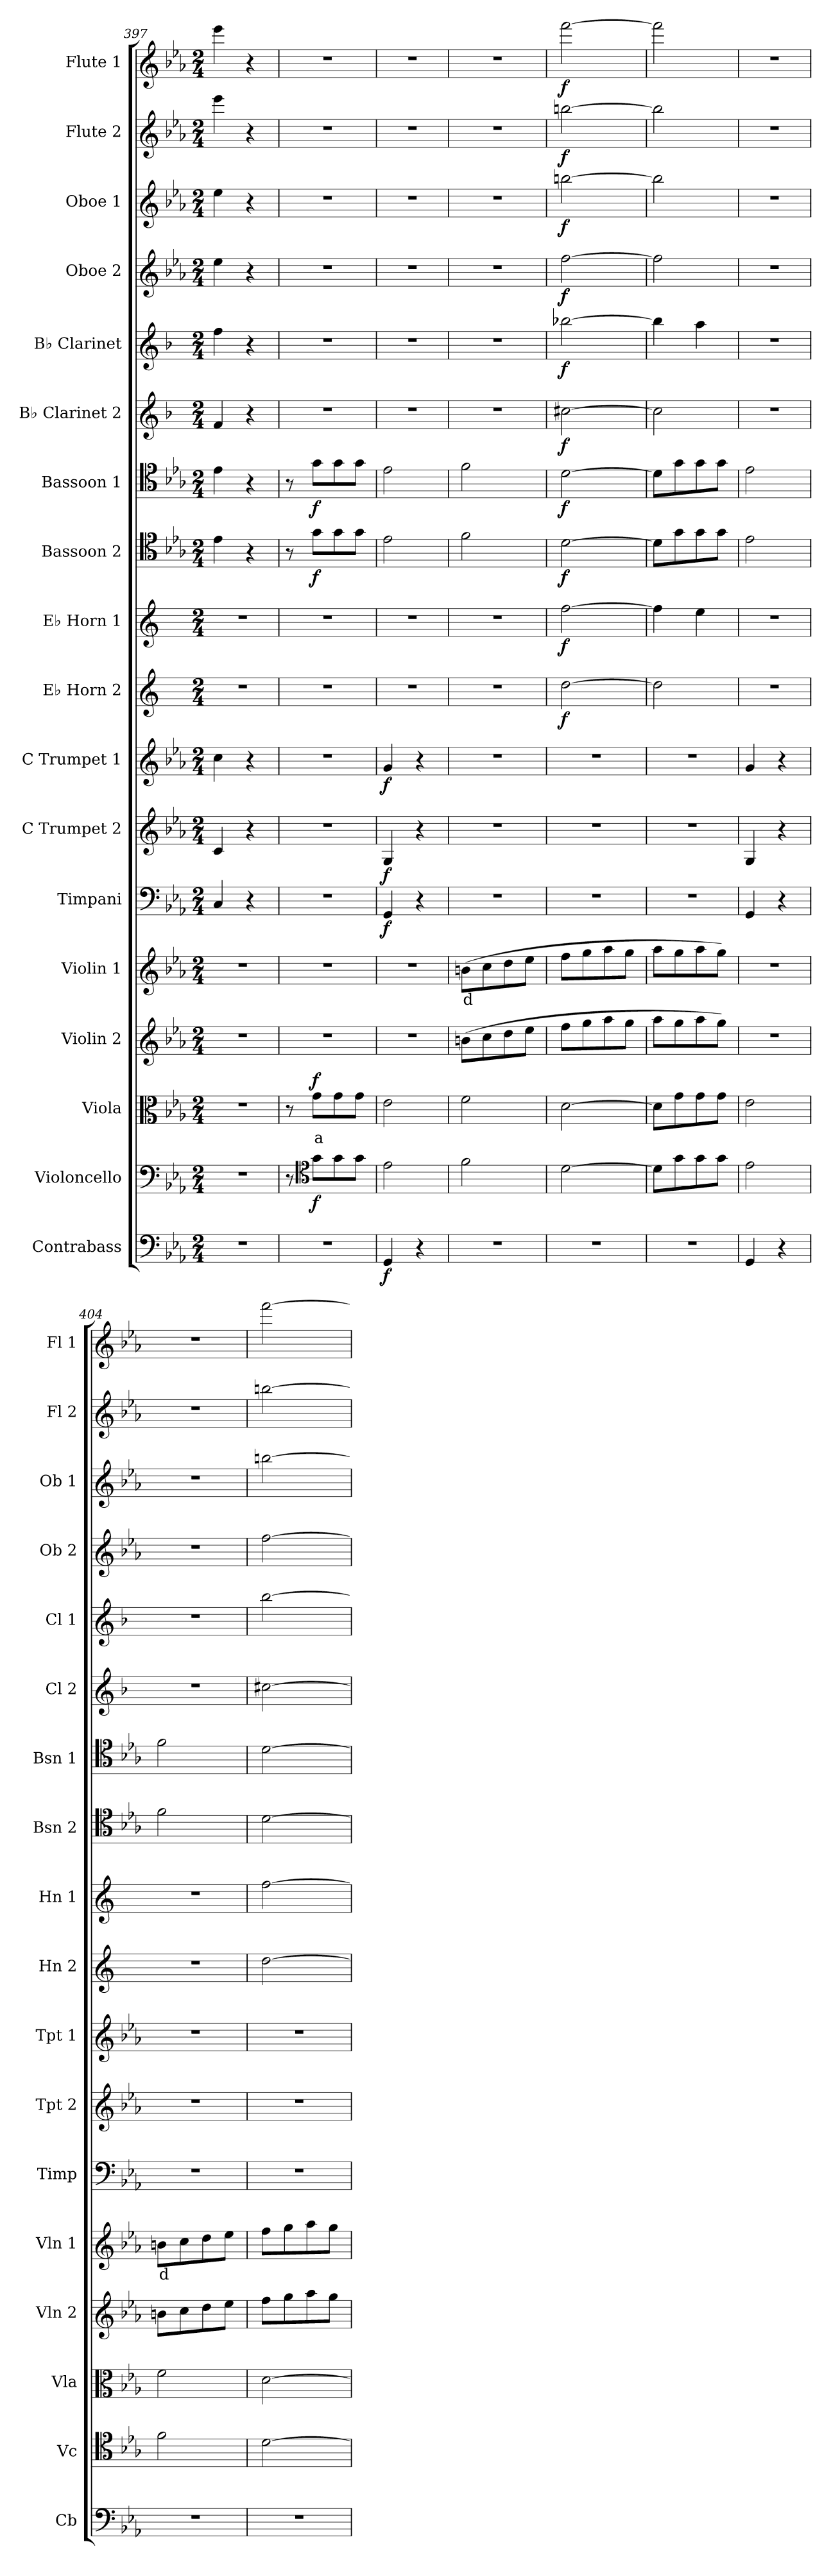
**kern	**dynam	**kern	**dynam	**kern	**text	**dynam	**kern	**kern	**text	**kern	**dynam	**kern	**dynam	**kern	**dynam	**kern	**dynam	**kern	**dynam	**kern	**dynam	**kern	**dynam	**kern	**dynam	**kern	**dynam	**kern	**dynam	**kern	**dynam	**kern	**dynam	**kern	**dynam
*part18	*part18	*part17	*part17	*part16	*part16	*part16	*part15	*part14	*part14	*part13	*part13	*part12	*part12	*part11	*part11	*part10	*part10	*part9	*part9	*part8	*part8	*part7	*part7	*part6	*part6	*part5	*part5	*part4	*part4	*part3	*part3	*part2	*part2	*part1	*part1
*staff18	*staff18	*staff17	*staff17	*staff16	*staff16	*staff16	*staff15	*staff14	*staff14	*staff13	*staff13	*staff12	*staff12	*staff11	*staff11	*staff10	*staff10	*staff9	*staff9	*staff8	*staff8	*staff7	*staff7	*staff6	*staff6	*staff5	*staff5	*staff4	*staff4	*staff3	*staff3	*staff2	*staff2	*staff1	*staff1
*I"Contrabass	*	*I"Violoncello	*	*I"Viola	*	*	*I"Violin 2	*I"Violin 1	*	*I"Timpani	*	*I"C Trumpet 2	*	*I"C Trumpet 1	*	*I"E♭ Horn 2	*	*I"E♭ Horn 1	*	*I"Bassoon 2	*	*I"Bassoon 1	*	*I"B♭ Clarinet 2	*	*I"B♭ Clarinet	*	*I"Oboe 2	*	*I"Oboe 1	*	*I"Flute 2	*	*I"Flute 1	*
*I'Cb	*	*I'Vc	*	*I'Vla	*	*	*I'Vln 2	*I'Vln 1	*	*I'Timp	*	*I'Tpt 2	*	*I'Tpt 1	*	*I'Hn 2	*	*I'Hn 1	*	*I'Bsn 2	*	*I'Bsn 1	*	*I'Cl 2	*	*I'Cl 1	*	*I'Ob 2	*	*I'Ob 1	*	*I'Fl 2	*	*I'Fl 1	*
*clefF4	*	*clefF4	*	*clefC3	*	*	*clefG2	*clefG2	*	*clefF4	*	*clefG2	*	*clefG2	*	*clefG2	*	*clefG2	*	*clefC4	*	*clefC4	*	*clefG2	*	*clefG2	*	*clefG2	*	*clefG2	*	*clefG2	*	*clefG2	*
*ITrd7c12	*	*	*	*	*	*	*	*	*	*	*	*	*	*	*	*ITrd5c9	*	*ITrd5c9	*	*	*	*	*	*ITrd1c2	*	*ITrd1c2	*	*	*	*	*	*	*	*	*
*k[b-e-a-]	*	*k[b-e-a-]	*	*k[b-e-a-]	*	*	*k[b-e-a-]	*k[b-e-a-]	*	*k[b-e-a-]	*	*k[b-e-a-]	*	*k[b-e-a-]	*	*k[b-e-a-]	*	*k[b-e-a-]	*	*k[b-e-a-]	*	*k[b-e-a-]	*	*k[b-e-a-]	*	*k[b-e-a-]	*	*k[b-e-a-]	*	*k[b-e-a-]	*	*k[b-e-a-]	*	*k[b-e-a-]	*
*M2/4	*	*M2/4	*	*M2/4	*	*	*M2/4	*M2/4	*	*M2/4	*	*M2/4	*	*M2/4	*	*M2/4	*	*M2/4	*	*M2/4	*	*M2/4	*	*M2/4	*	*M2/4	*	*M2/4	*	*M2/4	*	*M2/4	*	*M2/4	*
=397	=397	=397	=397	=397	=397	=397	=397	=397	=397	=397	=397	=397	=397	=397	=397	=397	=397	=397	=397	=397	=397	=397	=397	=397	=397	=397	=397	=397	=397	=397	=397	=397	=397	=397	=397
2r	.	2r	.	2r	.	.	2r	2r	.	4C/	.	4c/	.	4cc\	.	2r	.	2r	.	4e-\	.	4e-\	.	4e-/	.	4ee-\	.	4ee-\	.	4ee-\	.	4eee-\	.	4eee-\	.
.	.	.	.	.	.	.	.	.	.	4r	.	4r	.	4r	.	.	.	.	.	4r	.	4r	.	4r	.	4r	.	4r	.	4r	.	4r	.	4r	.
=398	=398	=398	=398	=398	=398	=398	=398	=398	=398	=398	=398	=398	=398	=398	=398	=398	=398	=398	=398	=398	=398	=398	=398	=398	=398	=398	=398	=398	=398	=398	=398	=398	=398	=398	=398
2r	.	8r	.	8r	.	.	2r	2r	.	2r	.	2r	.	2r	.	2r	.	2r	.	8r	.	8r	.	2r	.	2r	.	2r	.	2r	.	2r	.	2r	.
*	*	*clefC4	*	*	*	*	*	*	*	*	*	*	*	*	*	*	*	*	*	*	*	*	*	*	*	*	*	*	*	*	*	*	*	*	*
!	!	!	!LO:DY:b	!	!LO:LY:b:color=#FF0000	!LO:DY:b	!	!	!	!	!	!	!	!	!	!	!	!	!	!	!LO:DY:b	!	!LO:DY:b	!	!	!	!	!	!	!	!	!	!	!	!
.	.	8g\L	f	8g\L	a	f	.	.	.	.	.	.	.	.	.	.	.	.	.	8g\L	f	8g\L	f	.	.	.	.	.	.	.	.	.	.	.	.
.	.	8g\	.	8g\	.	.	.	.	.	.	.	.	.	.	.	.	.	.	.	8g\	.	8g\	.	.	.	.	.	.	.	.	.	.	.	.	.
.	.	8g\J	.	8g\J	.	.	.	.	.	.	.	.	.	.	.	.	.	.	.	8g\J	.	8g\J	.	.	.	.	.	.	.	.	.	.	.	.	.
=399	=399	=399	=399	=399	=399	=399	=399	=399	=399	=399	=399	=399	=399	=399	=399	=399	=399	=399	=399	=399	=399	=399	=399	=399	=399	=399	=399	=399	=399	=399	=399	=399	=399	=399	=399
!	!LO:DY:b	!	!	!	!	!	!	!	!	!	!LO:DY:b	!	!LO:DY:b	!	!LO:DY:b	!	!	!	!	!	!	!	!	!	!	!	!	!	!	!	!	!	!	!	!
4GGG/	f	2e-\	.	2e-\	.	.	2r	2r	.	4GG/	f	4G/	f	4g/	f	2r	.	2r	.	2e-\	.	2e-\	.	2r	.	2r	.	2r	.	2r	.	2r	.	2r	.
4r	.	.	.	.	.	.	.	.	.	4r	.	4r	.	4r	.	.	.	.	.	.	.	.	.	.	.	.	.	.	.	.	.	.	.	.	.
=400	=400	=400	=400	=400	=400	=400	=400	=400	=400	=400	=400	=400	=400	=400	=400	=400	=400	=400	=400	=400	=400	=400	=400	=400	=400	=400	=400	=400	=400	=400	=400	=400	=400	=400	=400
!	!	!	!	!	!	!	!	!	!LO:LY:b:color=#FF0000	!	!	!	!	!	!	!	!	!	!	!	!	!	!	!	!	!	!	!	!	!	!	!	!	!	!
2r	.	2f\	.	2f\	.	.	(8bn\L	(8bn\L	d	2r	.	2r	.	2r	.	2r	.	2r	.	2f\	.	2f\	.	2r	.	2r	.	2r	.	2r	.	2r	.	2r	.
.	.	.	.	.	.	.	8cc\	8cc\	.	.	.	.	.	.	.	.	.	.	.	.	.	.	.	.	.	.	.	.	.	.	.	.	.	.	.
.	.	.	.	.	.	.	8dd\	8dd\	.	.	.	.	.	.	.	.	.	.	.	.	.	.	.	.	.	.	.	.	.	.	.	.	.	.	.
.	.	.	.	.	.	.	8ee-\J	8ee-\J	.	.	.	.	.	.	.	.	.	.	.	.	.	.	.	.	.	.	.	.	.	.	.	.	.	.	.
=401	=401	=401	=401	=401	=401	=401	=401	=401	=401	=401	=401	=401	=401	=401	=401	=401	=401	=401	=401	=401	=401	=401	=401	=401	=401	=401	=401	=401	=401	=401	=401	=401	=401	=401	=401
!	!	!	!	!	!	!	!	!	!	!	!	!	!	!	!	!	!LO:DY:b	!	!LO:DY:b	!	!LO:DY:b	!	!LO:DY:b	!	!LO:DY:b	!	!LO:DY:b	!	!LO:DY:b	!	!LO:DY:b	!	!LO:DY:b	!	!LO:DY:b
2r	.	[2d\	.	[2d\	.	.	8ff\L	8ff\L	.	2r	.	2r	.	2r	.	[2f\	f	[2a-\	f	[2d\	f	[2d\	f	[2bn\	f	[2aa-X\	f	[2ff\	f	[2bbn\	f	[2bbn\	f	[2fff\	f
.	.	.	.	.	.	.	8gg\	8gg\	.	.	.	.	.	.	.	.	.	.	.	.	.	.	.	.	.	.	.	.	.	.	.	.	.	.	.
.	.	.	.	.	.	.	8aa-\	8aa-\	.	.	.	.	.	.	.	.	.	.	.	.	.	.	.	.	.	.	.	.	.	.	.	.	.	.	.
.	.	.	.	.	.	.	8gg\J	8gg\J	.	.	.	.	.	.	.	.	.	.	.	.	.	.	.	.	.	.	.	.	.	.	.	.	.	.	.
=402	=402	=402	=402	=402	=402	=402	=402	=402	=402	=402	=402	=402	=402	=402	=402	=402	=402	=402	=402	=402	=402	=402	=402	=402	=402	=402	=402	=402	=402	=402	=402	=402	=402	=402	=402
2r	.	8d\L]	.	8d\L]	.	.	8aa-\L	8aa-\L	.	2r	.	2r	.	2r	.	2f\]	.	4a-\]	.	8d\L]	.	8d\L]	.	2b\]	.	4aa-\]	.	2ff\]	.	2bb\]	.	2bb\]	.	2fff\]	.
.	.	8g\	.	8g\	.	.	8gg\	8gg\	.	.	.	.	.	.	.	.	.	.	.	8g\	.	8g\	.	.	.	.	.	.	.	.	.	.	.	.	.
.	.	8g\	.	8g\	.	.	8aa-\	8aa-\	.	.	.	.	.	.	.	.	.	4g\	.	8g\	.	8g\	.	.	.	4gg\	.	.	.	.	.	.	.	.	.
.	.	8g\J	.	8g\J	.	.	8gg\J)	8gg\J)	.	.	.	.	.	.	.	.	.	.	.	8g\J	.	8g\J	.	.	.	.	.	.	.	.	.	.	.	.	.
=403	=403	=403	=403	=403	=403	=403	=403	=403	=403	=403	=403	=403	=403	=403	=403	=403	=403	=403	=403	=403	=403	=403	=403	=403	=403	=403	=403	=403	=403	=403	=403	=403	=403	=403	=403
4GGG/	.	2e-\	.	2e-\	.	.	2r	2r	.	4GG/	.	4G/	.	4g/	.	2r	.	2r	.	2e-\	.	2e-\	.	2r	.	2r	.	2r	.	2r	.	2r	.	2r	.
4r	.	.	.	.	.	.	.	.	.	4r	.	4r	.	4r	.	.	.	.	.	.	.	.	.	.	.	.	.	.	.	.	.	.	.	.	.
=404	=404	=404	=404	=404	=404	=404	=404	=404	=404	=404	=404	=404	=404	=404	=404	=404	=404	=404	=404	=404	=404	=404	=404	=404	=404	=404	=404	=404	=404	=404	=404	=404	=404	=404	=404
!	!	!	!	!	!	!	!	!	!LO:LY:b:color=#FF0000	!	!	!	!	!	!	!	!	!	!	!	!	!	!	!	!	!	!	!	!	!	!	!	!	!	!
2r	.	2f\	.	2f\	.	.	8bn\L	8bn\L	d	2r	.	2r	.	2r	.	2r	.	2r	.	2f\	.	2f\	.	2r	.	2r	.	2r	.	2r	.	2r	.	2r	.
.	.	.	.	.	.	.	8cc\	8cc\	.	.	.	.	.	.	.	.	.	.	.	.	.	.	.	.	.	.	.	.	.	.	.	.	.	.	.
.	.	.	.	.	.	.	8dd\	8dd\	.	.	.	.	.	.	.	.	.	.	.	.	.	.	.	.	.	.	.	.	.	.	.	.	.	.	.
.	.	.	.	.	.	.	8ee-\J	8ee-\J	.	.	.	.	.	.	.	.	.	.	.	.	.	.	.	.	.	.	.	.	.	.	.	.	.	.	.
=405	=405	=405	=405	=405	=405	=405	=405	=405	=405	=405	=405	=405	=405	=405	=405	=405	=405	=405	=405	=405	=405	=405	=405	=405	=405	=405	=405	=405	=405	=405	=405	=405	=405	=405	=405
2r	.	[2d\	.	[2d\	.	.	8ff\L	8ff\L	.	2r	.	2r	.	2r	.	[2f\	.	[2a-\	.	[2d\	.	[2d\	.	[2bn\	.	[2aa-\	.	[2ff\	.	[2bbn\	.	[2bbn\	.	[2fff\	.
.	.	.	.	.	.	.	8gg\	8gg\	.	.	.	.	.	.	.	.	.	.	.	.	.	.	.	.	.	.	.	.	.	.	.	.	.	.	.
.	.	.	.	.	.	.	8aa-\	8aa-\	.	.	.	.	.	.	.	.	.	.	.	.	.	.	.	.	.	.	.	.	.	.	.	.	.	.	.
.	.	.	.	.	.	.	8gg\J	8gg\J	.	.	.	.	.	.	.	.	.	.	.	.	.	.	.	.	.	.	.	.	.	.	.	.	.	.	.
=	=	=	=	=	=	=	=	=	=	=	=	=	=	=	=	=	=	=	=	=	=	=	=	=	=	=	=	=	=	=	=	=	=	=	=
*-	*-	*-	*-	*-	*-	*-	*-	*-	*-	*-	*-	*-	*-	*-	*-	*-	*-	*-	*-	*-	*-	*-	*-	*-	*-	*-	*-	*-	*-	*-	*-	*-	*-	*-	*-
